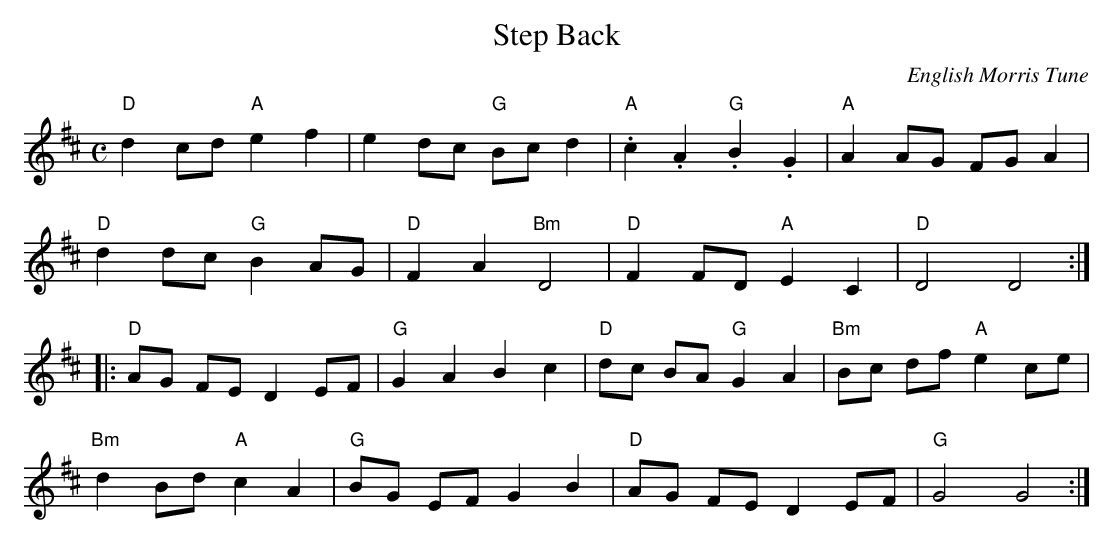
X:1
T: Step Back
O: English Morris Tune
L:1/8
M:C
K:D
"D"d2 cd "A"e2 f2|e2 dc "G"Bc d2|"A".c2 .A2 "G".B2 .G2|"A"A2 AG FG A2|
"D"d2 dc "G"B2 AG|"D"F2 A2 "Bm"D4|"D"F2 FD "A"E2 C2|"D"D4 D4:|
|:"D"AG FE D2 EF|"G"G2A2B2c2|"D"dc BA "G"G2A2|"Bm"Bc df "A"e2 ce|
"Bm"d2 Bd "A"c2 A2|"G"BG EF G2 B2|"D"AG FE D2 EF|"G"G4 G4:|
